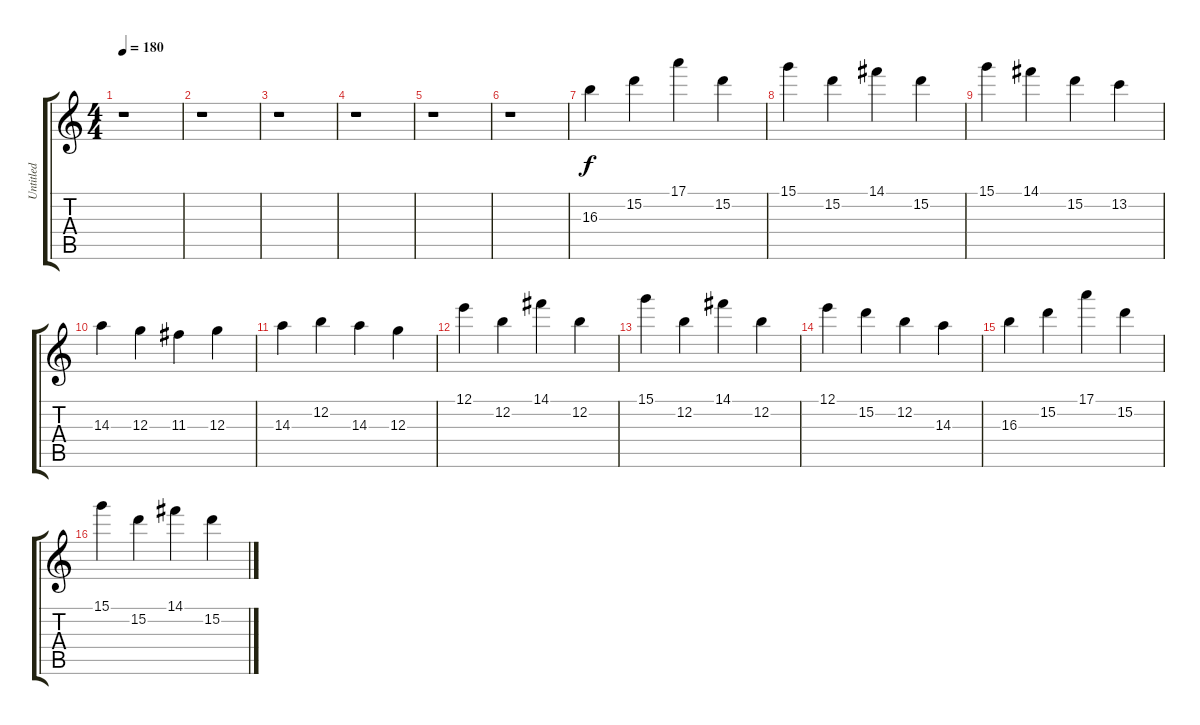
\track ("Untitled" "Untitled") {instrument acousticguitarnylon}
\staff {score tabs}
\tuning (E4 B3 G3 D3 A2 E2) {hide}
\ts (4 4)
\tempo 180
\clef g2
\ks c
r.1{dy f} |
r.1 |
r.1 |
r.1 |
r.1 |
r.1 |
16.3.4 15.2.4 17.1.4 15.2.4 |
15.1.4 15.2.4 14.1.4 15.2.4 |
15.1.4 14.1.4 15.2.4 13.2.4 |
14.3.4 12.3.4 11.3.4 12.3.4 |
14.3.4 12.2.4 14.3.4 12.3.4 |
12.1.4 12.2.4 14.1.4 12.2.4 |
15.1.4 12.2.4 14.1.4 12.2.4 |
12.1.4 15.2.4 12.2.4 14.3.4 |
16.3.4 15.2.4 17.1.4 15.2.4 |
15.1.4 15.2.4 14.1.4 15.2.4
